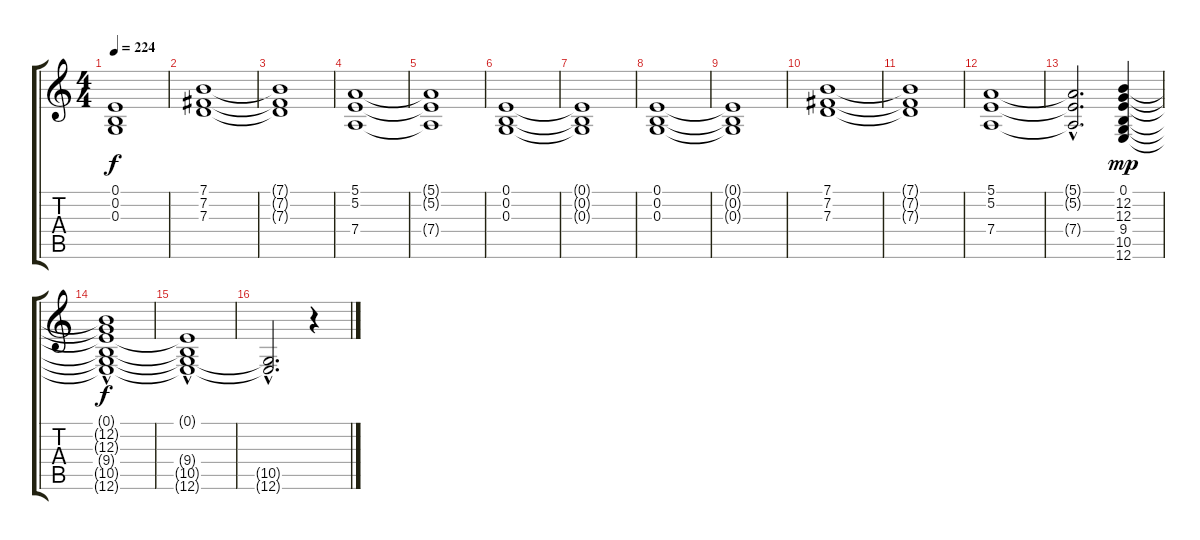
\track "" {instrument tremolostrings}
\staff {score tabs}
\tuning (E4 B3 G3 D3 A2 E2) {hide}
\ts (4 4)
\tempo 224
\clef g2
\ks c
(0.1{t} 0.2{t} 0.3{t}).1{dy f} |
(7.1 7.2 7.3).1 |
(7.1{t} 7.2{t} 7.3{t}).1 |
(5.1 5.2 7.4).1 |
(5.1{t} 5.2{t} 7.4{t}).1 |
(0.1 0.2 0.3).1 |
(0.1{t} 0.2{t} 0.3{t}).1 |
(0.1 0.2 0.3).1 |
(0.1{t} 0.2{t} 0.3{t}).1 |
(7.1 7.2 7.3).1 |
(7.1{t} 7.2{t} 7.3{t}).1 |
(5.1 5.2 7.4).1 |
(5.1{hac t} 5.2{hac t} 7.4{hac t}).2{d} (0.1 12.2 12.3 9.4 10.5 12.6).4{dy mp} |
(0.1{t} 12.2{t} 12.3{hac t} 9.4{t} 10.5{t} 12.6{t}).1{dy f} |
(0.1{t} 9.4{hac t} 10.5{t} 12.6{t}).1 |
(10.5{t} 12.6{hac t}).2{d} r.4
